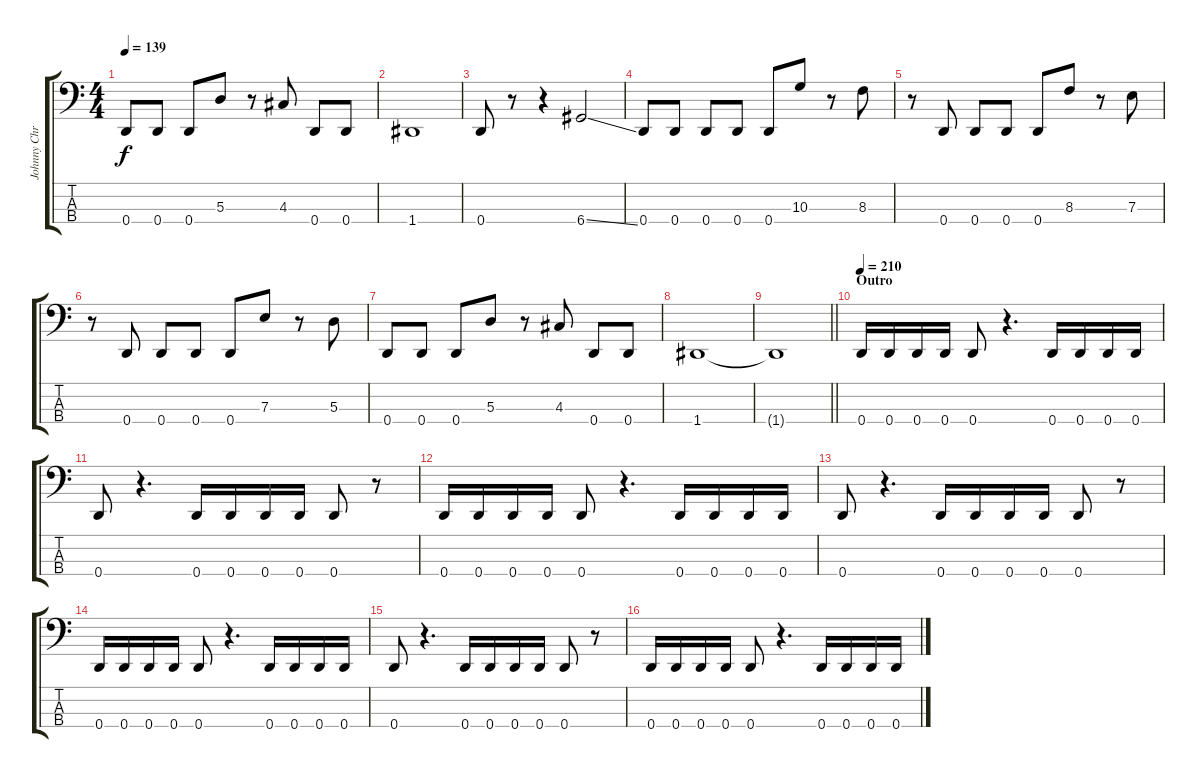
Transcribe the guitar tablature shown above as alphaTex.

\track ("Johnny Christ" "Johnny Chr") {instrument electricbassfinger}
\staff {score tabs}
\tuning (G2 D2 A1 D1) {hide}
\ts (4 4)
\tempo 139
\clef f4
\ks c
0.4.8{dy f} 0.4.8 0.4.8 5.3.8 r.8 4.3.8 0.4.8 0.4.8 |
1.4.1 |
0.4.8 r.8 r.4 6.4{ss}.2 |
0.4.8 0.4.8 0.4.8 0.4.8 0.4.8 10.3.8 r.8 8.3.8 |
r.8 0.4.8 0.4.8 0.4.8 0.4.8 8.3.8 r.8 7.3.8 |
r.8 0.4.8 0.4.8 0.4.8 0.4.8 7.3.8 r.8 5.3.8 |
0.4.8 0.4.8 0.4.8 5.3.8 r.8 4.3.8 0.4.8 0.4.8 |
1.4.1 |
\barLineRight lightlight
1.4{t}.1 |
\section ("" "Outro")
\tempo 210
0.4.16 0.4.16 0.4.16 0.4.16 0.4.8 r.4{d} 0.4.16 0.4.16 0.4.16 0.4.16 |
0.4.8 r.4{d} 0.4.16 0.4.16 0.4.16 0.4.16 0.4.8 r.8 |
0.4.16 0.4.16 0.4.16 0.4.16 0.4.8 r.4{d} 0.4.16 0.4.16 0.4.16 0.4.16 |
0.4.8 r.4{d} 0.4.16 0.4.16 0.4.16 0.4.16 0.4.8 r.8 |
0.4.16 0.4.16 0.4.16 0.4.16 0.4.8 r.4{d} 0.4.16 0.4.16 0.4.16 0.4.16 |
0.4.8 r.4{d} 0.4.16 0.4.16 0.4.16 0.4.16 0.4.8 r.8 |
0.4.16 0.4.16 0.4.16 0.4.16 0.4.8 r.4{d} 0.4.16 0.4.16 0.4.16 0.4.16
